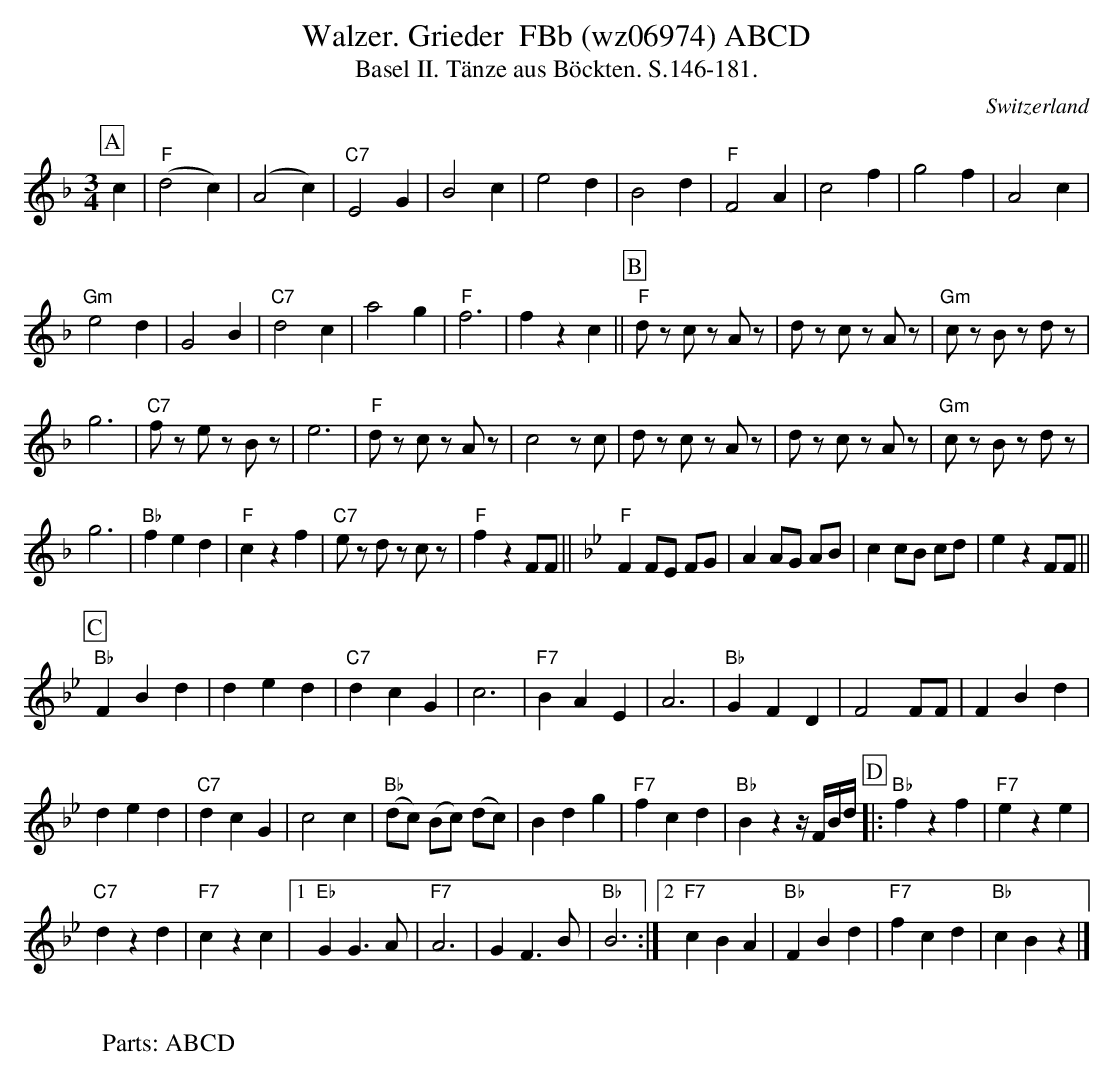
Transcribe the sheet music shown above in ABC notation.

X:1
T:Walzer. Grieder  FBb (wz06974) ABCD
T: Basel II. Tänze aus Böckten. S.146-181.
M:3/4
L:1/4
O:Switzerland
K:F major
[P:A] c| ("F"d2c) | (A2c) | "C7"E2G | B2c | e2d | B2d | "F"F2A | c2f | g2f | A2c |
"Gm"e2d | G2B | "C7"d2c | a2g | "F"f3 | fzc || [P:B] "F"d/z/ c/ z/A/ z/ | d/z/ c/ z/A/ z/ | "Gm"c/z/ B/ z/ d/ z/ |
g3 | "C7"f/z/ e/ z/B/ z/ | e3 | "F"d/z/ c/ z/A/ z/ | c2z/c/ | d/z/ c/ z/A/ z/ | d/z/ c/ z/A/ z/ | "Gm"c/z/ B/ z/ d/ z/ |
g3 | "Bb"fed | "F"czf | "C7"e/z/ d/z/ c/z/ | "F"fzF/F/ ||  [K:Bb] "F"FF/E/ F/G/ | AA/G/ A/B/ | cc/B/ c/d/ | ezF/F/ ||
[P:C] "Bb"FBd | ded | "C7"dcG | c3 | "F7"BAE | A3 | "Bb"GFD | F2F/F/ | FBd |
ded | "C7"dcG | c2c | ("Bb"d/c/) (B/c/) (d/c/) | Bdg | "F7"fcd | "Bb"Bz z//F//B//d// [P:D] |: "Bb"fzf | "F7"eze |
"C7"dzd | "F7"czc |1 "Eb"GG>A | "F7"A3 | GF>B | "Bb"B3 :|2 "F7"cBA | "Bb"FBd | "F7"fcd | "Bb"cBz |]
W:
W:Parts: ABCD
